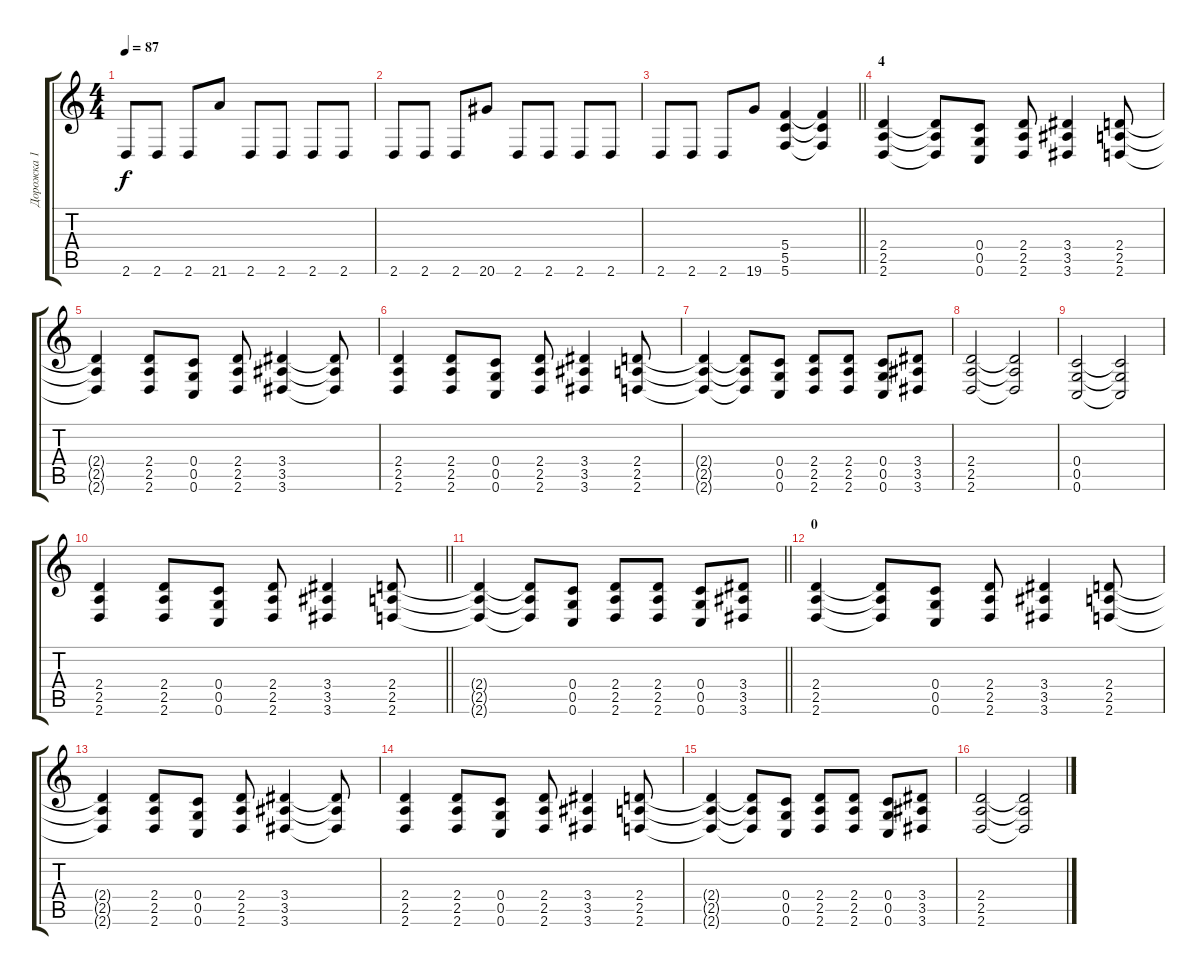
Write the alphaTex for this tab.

\track ("Дорожка 1" "Дорожка 1") {instrument distortionguitar}
\staff {score tabs}
\tuning (D4 A3 F3 C3 G2 C2) {hide}
\ts (4 4)
\tempo 87
\clef g2
\ks c
2.6.8{dy f} 2.6.8 2.6.8 21.6.8 2.6.8 2.6.8 2.6.8 2.6.8 |
2.6.8 2.6.8 2.6.8 20.6.8 2.6.8 2.6.8 2.6.8 2.6.8 |
\barLineRight lightlight
2.6.8 2.6.8 2.6.8 19.6.8 (5.4 5.5 5.6).4 (5.4{t} 5.5{t} 5.6{t}).4 |
\section ("" "4")
(2.4 2.5 2.6).4 (2.4{t} 2.5{t} 2.6{t}).8 (0.4 0.5 0.6).8 (2.4 2.5 2.6).8 (3.4 3.5 3.6).4 (2.4 2.5 2.6).8 |
(2.4{t} 2.5{t} 2.6{t}).4 (2.4 2.5 2.6).8 (0.4 0.5 0.6).8 (2.4 2.5 2.6).8 (3.4 3.5 3.6).4 (3.4{t} 3.5{t} 3.6{t}).8 |
(2.4 2.5 2.6).4 (2.4 2.5 2.6).8 (0.4 0.5 0.6).8 (2.4 2.5 2.6).8 (3.4 3.5 3.6).4 (2.4 2.5 2.6).8 |
(2.4{t} 2.5{t} 2.6{t}).4 (2.4{t} 2.5{t} 2.6{t}).8 (0.4 0.5 0.6).8 (2.4 2.5 2.6).8 (2.4 2.5 2.6).8 (0.4 0.5 0.6).8 (3.4 3.5 3.6).8 |
(2.4 2.5 2.6).2 (2.4{t} 2.5{t} 2.6{t}).2 |
(0.4 0.5 0.6).2 (0.4{t} 0.5{t} 0.6{t}).2 |
\barLineRight lightlight
(2.4 2.5 2.6).4 (2.4 2.5 2.6).8 (0.4 0.5 0.6).8 (2.4 2.5 2.6).8 (3.4 3.5 3.6).4 (2.4 2.5 2.6).8 |
\section ("" "")
\barLineRight lightlight
(2.4{t} 2.5{t} 2.6{t}).4 (2.4{t} 2.5{t} 2.6{t}).8 (0.4 0.5 0.6).8 (2.4 2.5 2.6).8 (2.4 2.5 2.6).8 (0.4 0.5 0.6).8 (3.4 3.5 3.6).8 |
\section ("" "0")
(2.4 2.5 2.6).4 (2.4{t} 2.5{t} 2.6{t}).8 (0.4 0.5 0.6).8 (2.4 2.5 2.6).8 (3.4 3.5 3.6).4 (2.4 2.5 2.6).8 |
(2.4{t} 2.5{t} 2.6{t}).4 (2.4 2.5 2.6).8 (0.4 0.5 0.6).8 (2.4 2.5 2.6).8 (3.4 3.5 3.6).4 (3.4{t} 3.5{t} 3.6{t}).8 |
(2.4 2.5 2.6).4 (2.4 2.5 2.6).8 (0.4 0.5 0.6).8 (2.4 2.5 2.6).8 (3.4 3.5 3.6).4 (2.4 2.5 2.6).8 |
(2.4{t} 2.5{t} 2.6{t}).4 (2.4{t} 2.5{t} 2.6{t}).8 (0.4 0.5 0.6).8 (2.4 2.5 2.6).8 (2.4 2.5 2.6).8 (0.4 0.5 0.6).8 (3.4 3.5 3.6).8 |
(2.4 2.5 2.6).2 (2.4{t} 2.5{t} 2.6{t}).2
